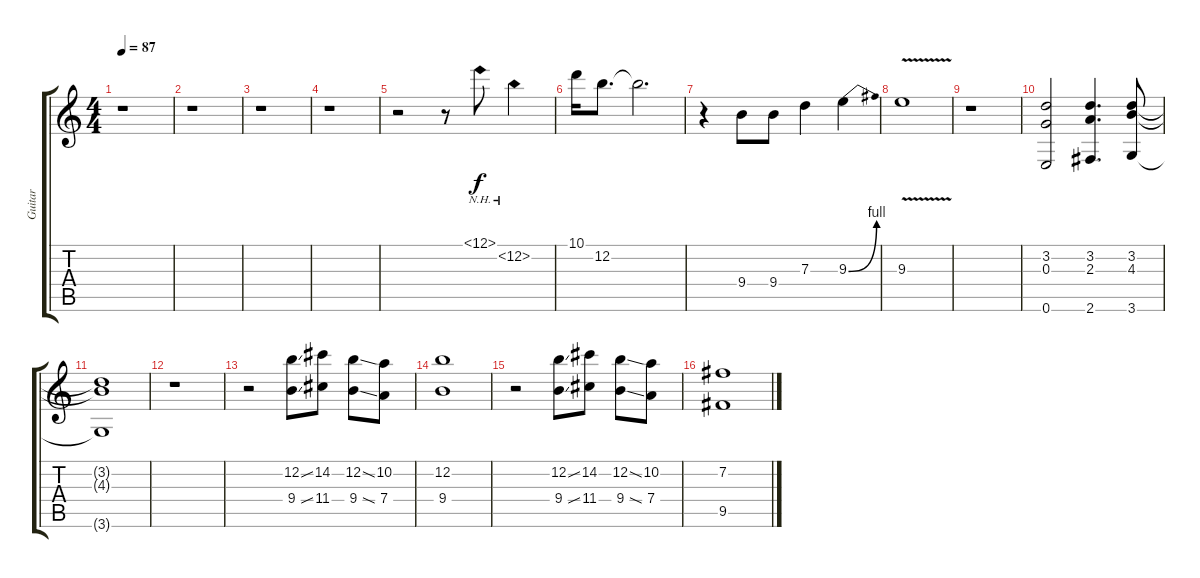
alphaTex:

\track ("Guitar" "Guitar") {instrument electricguitarclean}
\staff {score tabs}
\tuning (E4 B3 G3 D3 A2 E2) {hide}
\ts (4 4)
\tempo 87
\clef g2
\ks c
r.1{dy f} |
r.1 |
r.1 |
r.1 |
r.2 r.8 12.1{nh}.8 12.2{nh}.4 |
10.1.16 12.2.8{d} 12.2{t}.2{d} |
r.4 9.4.8 9.4.8 7.3.4 9.3{be (bend 0 0 60 4)}.4 |
9.3{v}.1 |
r.1 |
(3.2 0.3 0.6).2 (3.2 2.3 2.6).4{d} (3.2 4.3 3.6).8 |
(3.2{t} 4.3{t} 3.6{t}).1 |
r.1 |
r.2 (12.2{ss} 9.4{ss}).8 (14.2 11.4).8 (12.2{ss} 9.4{ss}).8 (10.2 7.4).8 |
(12.2 9.4).1 |
r.2 (12.2{ss} 9.4{ss}).8 (14.2 11.4).8 (12.2{ss} 9.4{ss}).8 (10.2 7.4).8 |
(7.2 9.5).1
